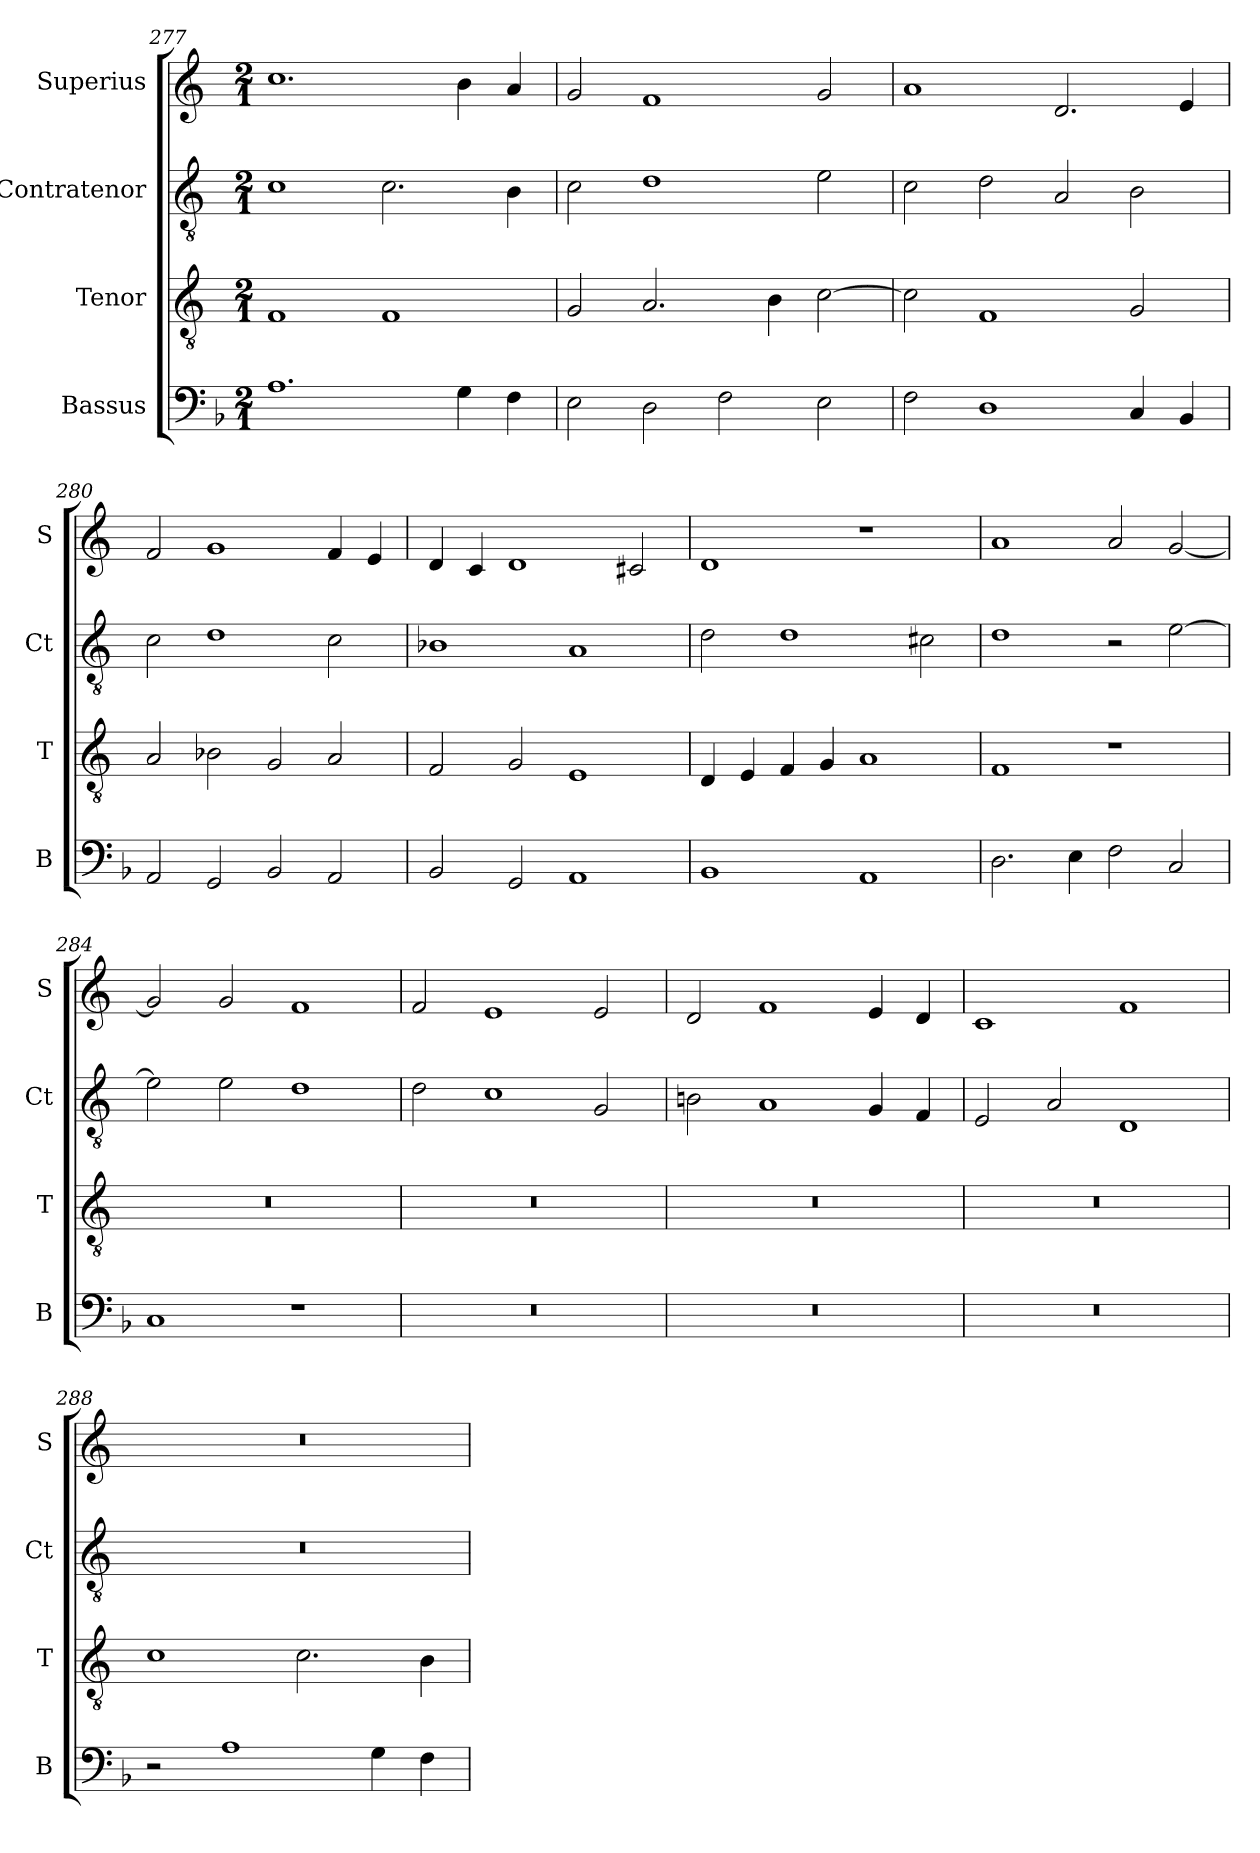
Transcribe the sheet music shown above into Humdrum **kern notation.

**kern	**kern	**kern	**kern
*part4	*part3	*part2	*part1
*staff4	*staff3	*staff2	*staff1
*I"Bassus	*I"Tenor	*I"Contratenor	*I"Superius
*I'B	*I'T	*I'Ct	*I'S
*clefF4	*clefGv2	*clefGv2	*clefG2
*k[b-]	*k[]	*k[]	*k[]
*M2/1	*M2/1	*M2/1	*M2/1
=277	=277	=277	=277
1.A	1F	1c	1.cc
.	1F	2.c	.
4G	.	.	4b
4F	.	4B	4a
=278	=278	=278	=278
2E	2G	2c	2g
2D	2.A	1d	1f
2F	.	.	.
.	4B	.	.
2E	[2c	2e	2g
=279	=279	=279	=279
2F	2c]	2c	1a
1D	1F	2d	.
.	.	2A	2.d
4C	2G	2B	.
4BB-	.	.	4e
=280	=280	=280	=280
2AA	2A	2c	2f
2GG	2B-X	1d	1g
2BB-	2G	.	.
2AA	2A	2c	4f
.	.	.	4e
=281	=281	=281	=281
2BB-	2F	1B-X	4d
.	.	.	4c
2GG	2G	.	1d
1AA	1E	1A	.
.	.	.	2c#X
=282	=282	=282	=282
1BB-	4D	2d	1d
.	4E	.	.
.	4F	1d	.
.	4G	.	.
1AA	1A	.	1r
.	.	2c#X	.
=283	=283	=283	=283
2.D	1F	1d	1a
4E	.	.	.
2F	1r	2r	2a
2C	.	[2e	[2g
=284	=284	=284	=284
1C	0r	2e]	2g]
.	.	2e	2g
1r	.	1d	1f
=285	=285	=285	=285
0r	0r	2d	2f
.	.	1c	1e
.	.	2G	2e
=286	=286	=286	=286
0r	0r	2Bn	2d
.	.	1A	1f
.	.	4G	4e
.	.	4F	4d
=287	=287	=287	=287
0r	0r	2E	1c
.	.	2A	.
.	.	1D	1f
=288	=288	=288	=288
2r	1c	0r	0r
1A	.	.	.
.	2.c	.	.
4G	.	.	.
4F	4B	.	.
=	=	=	=
*-	*-	*-	*-
